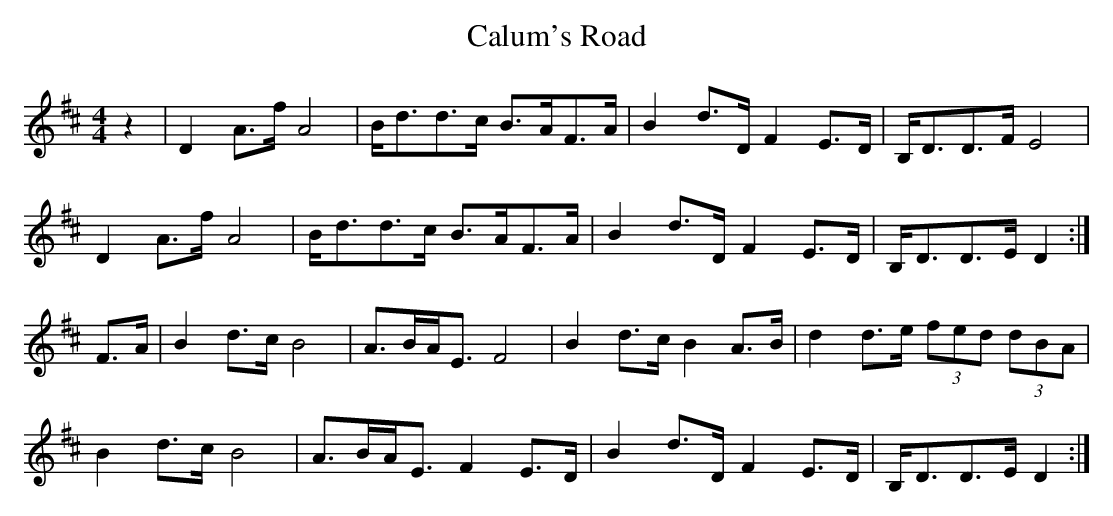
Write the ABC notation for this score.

X:1
T:Calum's Road
M:4/4
L:1/8
K:D
z2|D2 A>f A4|B<dd>c B>AF>A|B2 d>D F2 E>D|B,<DD>F E4|
D2 A>f A4|B<dd>c B>AF>A|B2 d>D F2 E>D|B,<DD>E D2:|
F>A|B2 d>c B4|A>BA<E F4|B2 d>c B2 A>B|d2 d>e (3fed (3dBA|
B2 d>c B4|A>BA<E F2 E>D|B2 d>D F2 E>D|B,<DD>E D2:|
